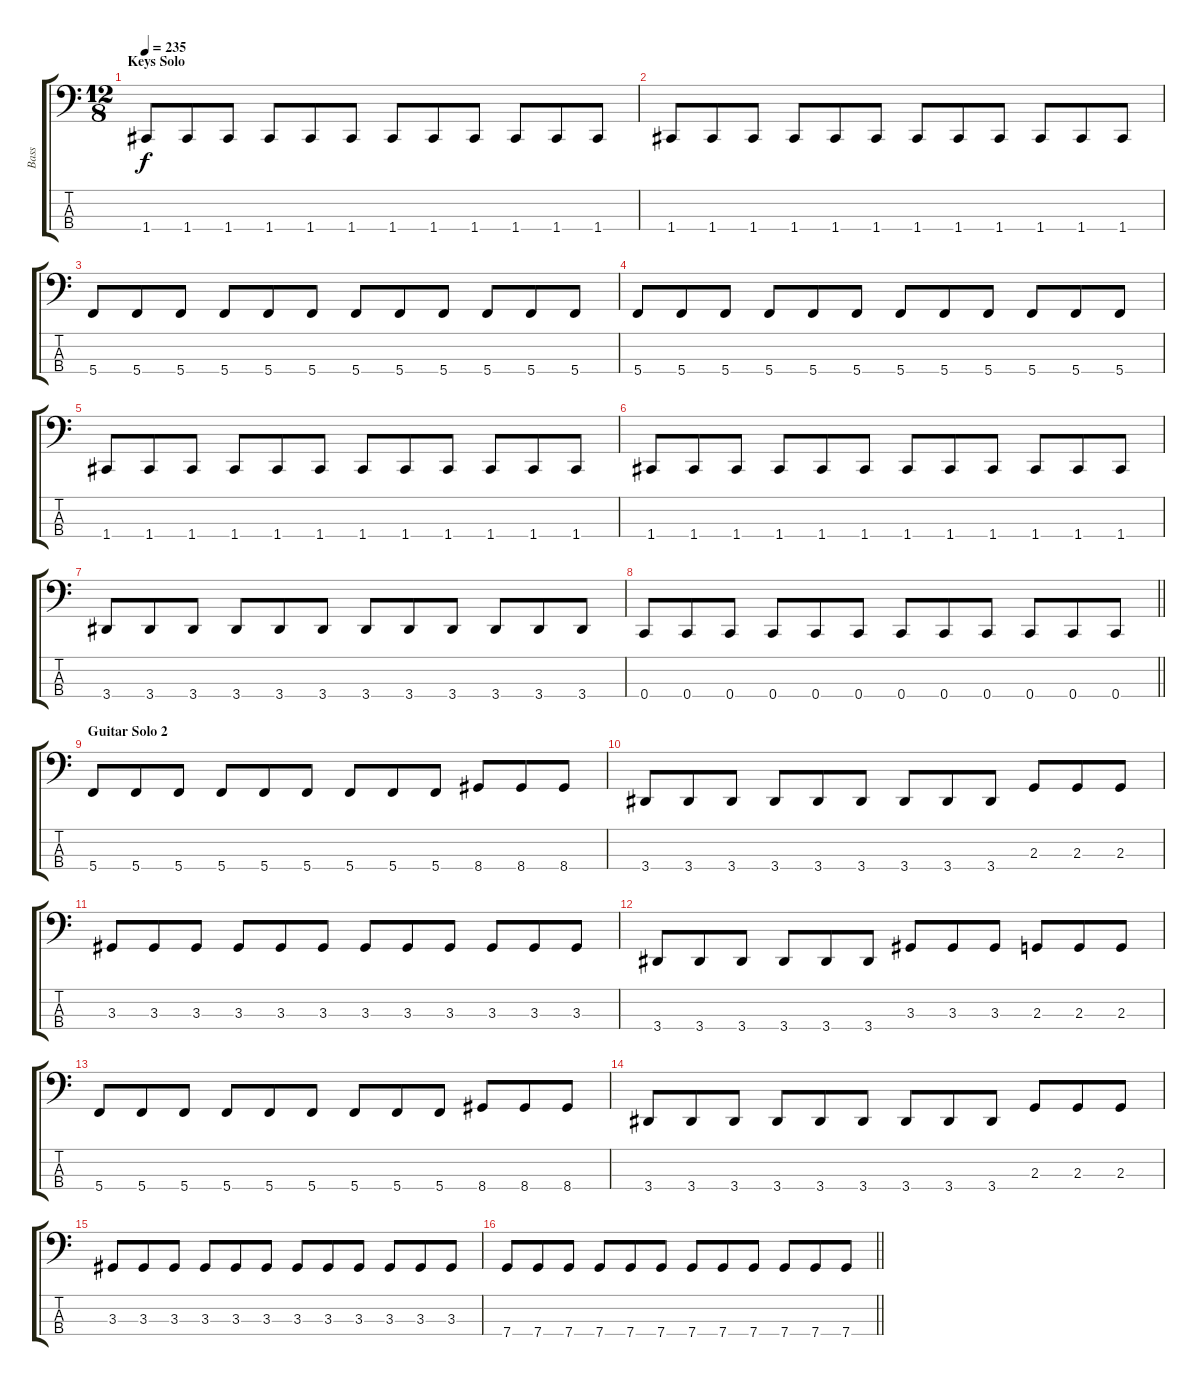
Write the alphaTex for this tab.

\track ("Bass" "Bass") {instrument electricbassfinger}
\staff {score tabs}
\tuning (Eb2 Bb1 F1 C1) {hide}
\ts (12 8)
\section ("" "Keys Solo")
\tempo 235
\clef f4
\ks c
1.4.8{dy f} 1.4.8 1.4.8 1.4.8 1.4.8 1.4.8 1.4.8 1.4.8 1.4.8 1.4.8 1.4.8 1.4.8 |
1.4.8 1.4.8 1.4.8 1.4.8 1.4.8 1.4.8 1.4.8 1.4.8 1.4.8 1.4.8 1.4.8 1.4.8 |
5.4.8 5.4.8 5.4.8 5.4.8 5.4.8 5.4.8 5.4.8 5.4.8 5.4.8 5.4.8 5.4.8 5.4.8 |
5.4.8 5.4.8 5.4.8 5.4.8 5.4.8 5.4.8 5.4.8 5.4.8 5.4.8 5.4.8 5.4.8 5.4.8 |
1.4.8 1.4.8 1.4.8 1.4.8 1.4.8 1.4.8 1.4.8 1.4.8 1.4.8 1.4.8 1.4.8 1.4.8 |
1.4.8 1.4.8 1.4.8 1.4.8 1.4.8 1.4.8 1.4.8 1.4.8 1.4.8 1.4.8 1.4.8 1.4.8 |
3.4.8 3.4.8 3.4.8 3.4.8 3.4.8 3.4.8 3.4.8 3.4.8 3.4.8 3.4.8 3.4.8 3.4.8 |
\barLineRight lightlight
0.4.8 0.4.8 0.4.8 0.4.8 0.4.8 0.4.8 0.4.8 0.4.8 0.4.8 0.4.8 0.4.8 0.4.8 |
\section ("" "Guitar Solo 2")
5.4.8 5.4.8 5.4.8 5.4.8 5.4.8 5.4.8 5.4.8 5.4.8 5.4.8 8.4.8 8.4.8 8.4.8 |
3.4.8 3.4.8 3.4.8 3.4.8 3.4.8 3.4.8 3.4.8 3.4.8 3.4.8 2.3.8 2.3.8 2.3.8 |
3.3.8 3.3.8 3.3.8 3.3.8 3.3.8 3.3.8 3.3.8 3.3.8 3.3.8 3.3.8 3.3.8 3.3.8 |
3.4.8 3.4.8 3.4.8 3.4.8 3.4.8 3.4.8 3.3.8 3.3.8 3.3.8 2.3.8 2.3.8 2.3.8 |
5.4.8 5.4.8 5.4.8 5.4.8 5.4.8 5.4.8 5.4.8 5.4.8 5.4.8 8.4.8 8.4.8 8.4.8 |
3.4.8 3.4.8 3.4.8 3.4.8 3.4.8 3.4.8 3.4.8 3.4.8 3.4.8 2.3.8 2.3.8 2.3.8 |
3.3.8 3.3.8 3.3.8 3.3.8 3.3.8 3.3.8 3.3.8 3.3.8 3.3.8 3.3.8 3.3.8 3.3.8 |
\barLineRight lightlight
7.4.8 7.4.8 7.4.8 7.4.8 7.4.8 7.4.8 7.4.8 7.4.8 7.4.8 7.4.8 7.4.8 7.4.8
